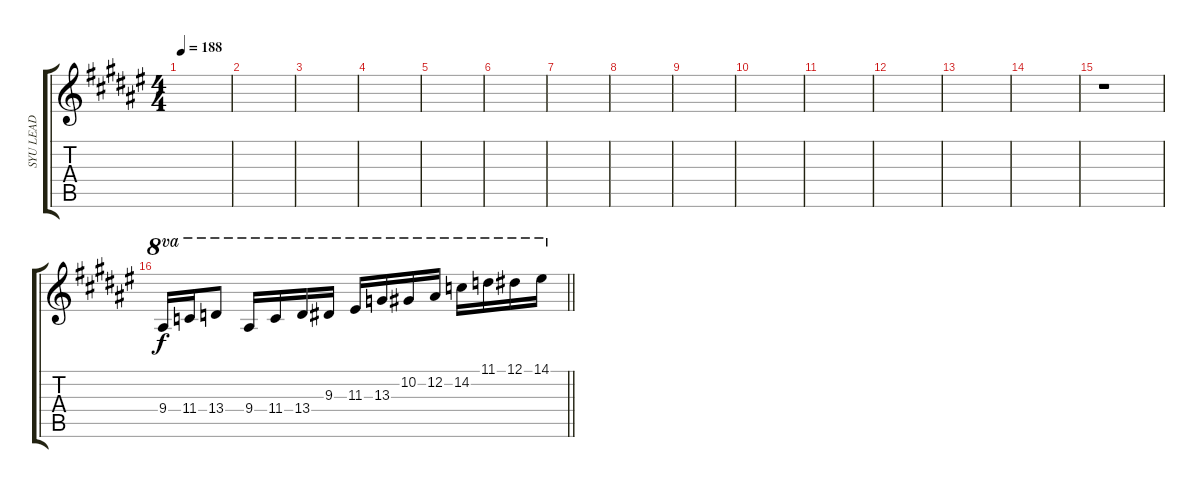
\track ("SYU LEAD" "SYU LEAD") {instrument overdrivenguitar}
\staff {score tabs}
\tuning (Eb4 Bb3 Gb3 Db3 Ab2 Eb2) {hide}
\ts (4 4)
\tempo 188
\clef g2
\ks d#minor
|
|
|
|
|
|
|
|
|
|
|
|
|
|
r.1 |
\barLineRight lightlight
9.4.16{ot 8va} 11.4.16{ot 8va} 13.4.8{ot 8va} 9.4.16{ot 8va} 11.4.16{ot 8va} 13.4.16{ot 8va} 9.3.16{ot 8va} 11.3.16{ot 8va} 13.3.16{ot 8va} 10.2.16{ot 8va} 12.2.16{ot 8va} 14.2.16{ot 8va} 11.1.16{ot 8va} 12.1.16{ot 8va} 14.1.16{ot 8va}
